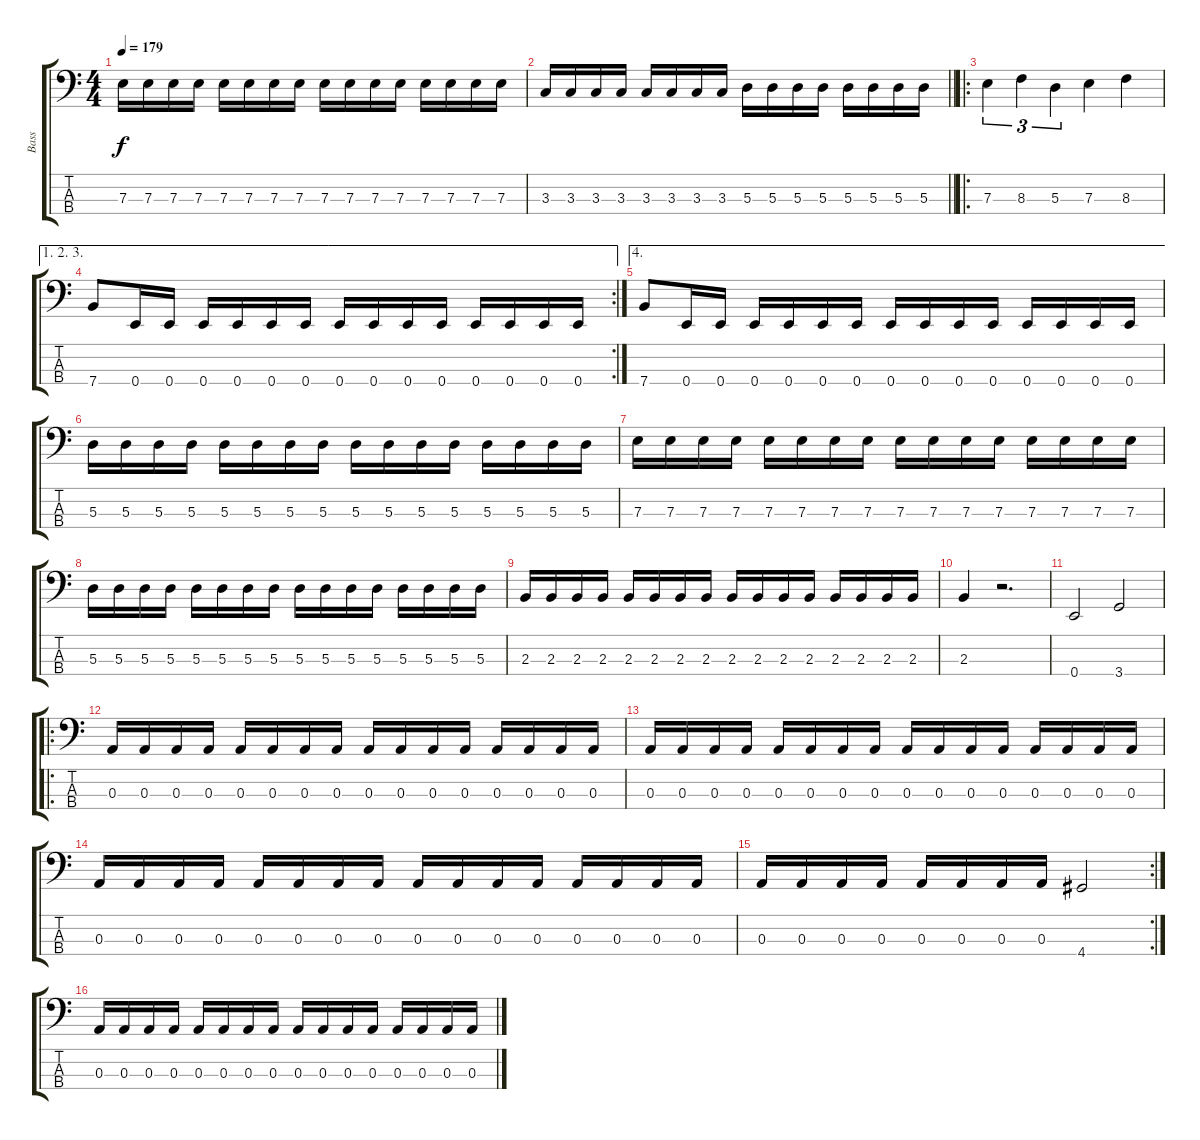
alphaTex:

\track ("Bass" "Bass") {instrument electricbasspick}
\staff {score tabs}
\tuning (G2 D2 A1 E1) {hide}
\ts (4 4)
\tempo 179
\clef f4
\ks c
7.3.16{dy f} 7.3.16 7.3.16 7.3.16 7.3.16 7.3.16 7.3.16 7.3.16 7.3.16 7.3.16 7.3.16 7.3.16 7.3.16 7.3.16 7.3.16 7.3.16 |
\barLineRight lightlight
3.3.16 3.3.16 3.3.16 3.3.16 3.3.16 3.3.16 3.3.16 3.3.16 5.3.16 5.3.16 5.3.16 5.3.16 5.3.16 5.3.16 5.3.16 5.3.16 |
\ro
7.3.4{tu (3 2)} 8.3.4{tu (3 2)} 5.3.4{tu (3 2)} 7.3.4 8.3.4 |
\ae (1 2 3)
\rc 2
7.4.8 0.4.16 0.4.16 0.4.16 0.4.16 0.4.16 0.4.16 0.4.16 0.4.16 0.4.16 0.4.16 0.4.16 0.4.16 0.4.16 0.4.16 |
\ae 4
7.4.8 0.4.16 0.4.16 0.4.16 0.4.16 0.4.16 0.4.16 0.4.16 0.4.16 0.4.16 0.4.16 0.4.16 0.4.16 0.4.16 0.4.16 |
5.3.16 5.3.16 5.3.16 5.3.16 5.3.16 5.3.16 5.3.16 5.3.16 5.3.16 5.3.16 5.3.16 5.3.16 5.3.16 5.3.16 5.3.16 5.3.16 |
7.3.16 7.3.16 7.3.16 7.3.16 7.3.16 7.3.16 7.3.16 7.3.16 7.3.16 7.3.16 7.3.16 7.3.16 7.3.16 7.3.16 7.3.16 7.3.16 |
5.3.16 5.3.16 5.3.16 5.3.16 5.3.16 5.3.16 5.3.16 5.3.16 5.3.16 5.3.16 5.3.16 5.3.16 5.3.16 5.3.16 5.3.16 5.3.16 |
2.3.16 2.3.16 2.3.16 2.3.16 2.3.16 2.3.16 2.3.16 2.3.16 2.3.16 2.3.16 2.3.16 2.3.16 2.3.16 2.3.16 2.3.16 2.3.16 |
2.3.4 r.2{d} |
0.4.2 3.4.2 |
\ro
0.3.16 0.3.16 0.3.16 0.3.16 0.3.16 0.3.16 0.3.16 0.3.16 0.3.16 0.3.16 0.3.16 0.3.16 0.3.16 0.3.16 0.3.16 0.3.16 |
0.3.16 0.3.16 0.3.16 0.3.16 0.3.16 0.3.16 0.3.16 0.3.16 0.3.16 0.3.16 0.3.16 0.3.16 0.3.16 0.3.16 0.3.16 0.3.16 |
0.3.16 0.3.16 0.3.16 0.3.16 0.3.16 0.3.16 0.3.16 0.3.16 0.3.16 0.3.16 0.3.16 0.3.16 0.3.16 0.3.16 0.3.16 0.3.16 |
\rc 2
0.3.16 0.3.16 0.3.16 0.3.16 0.3.16 0.3.16 0.3.16 0.3.16 4.4.2 |
0.3.16 0.3.16 0.3.16 0.3.16 0.3.16 0.3.16 0.3.16 0.3.16 0.3.16 0.3.16 0.3.16 0.3.16 0.3.16 0.3.16 0.3.16 0.3.16
